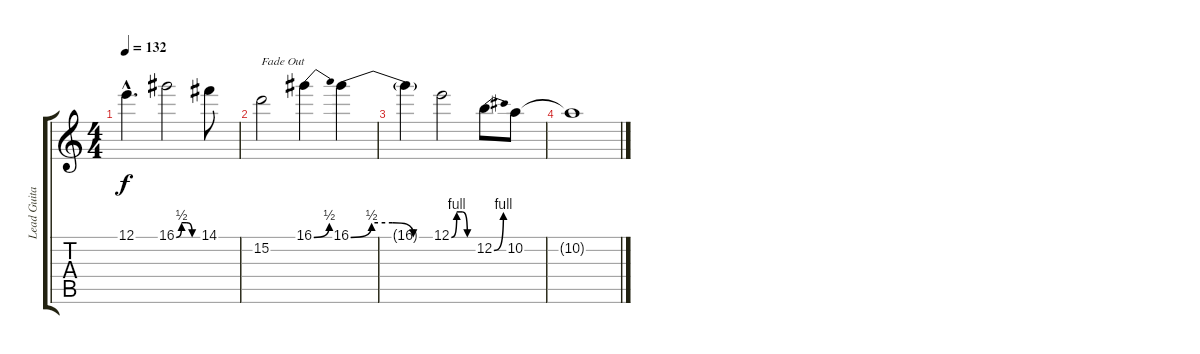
\track ("Lead Guitar" "Lead Guita") {instrument distortionguitar}
\staff {score tabs}
\tuning (E4 B3 G3 D3 A2 E2) {hide}
\ts (4 4)
\tempo 132
\clef g2
\ks c
12.1{hac t}.4{d dy f} 16.1{be (custom 0 0 15 2 30 2 45 0 60 0)}.2 14.1.8 |
15.2.2{txt "Fade Out" volume 0} 16.1{be (bend 0 0 60 2)}.4 16.1{be (custom 0 0 15 2 30 2 45 0 60 0)}.4 |
16.1{t}.4 12.1{be (custom 0 0 15 4 30 4 45 0 60 0)}.2 12.2{be (bend 0 0 60 4)}.8 10.2.8 |
10.2{t}.1
